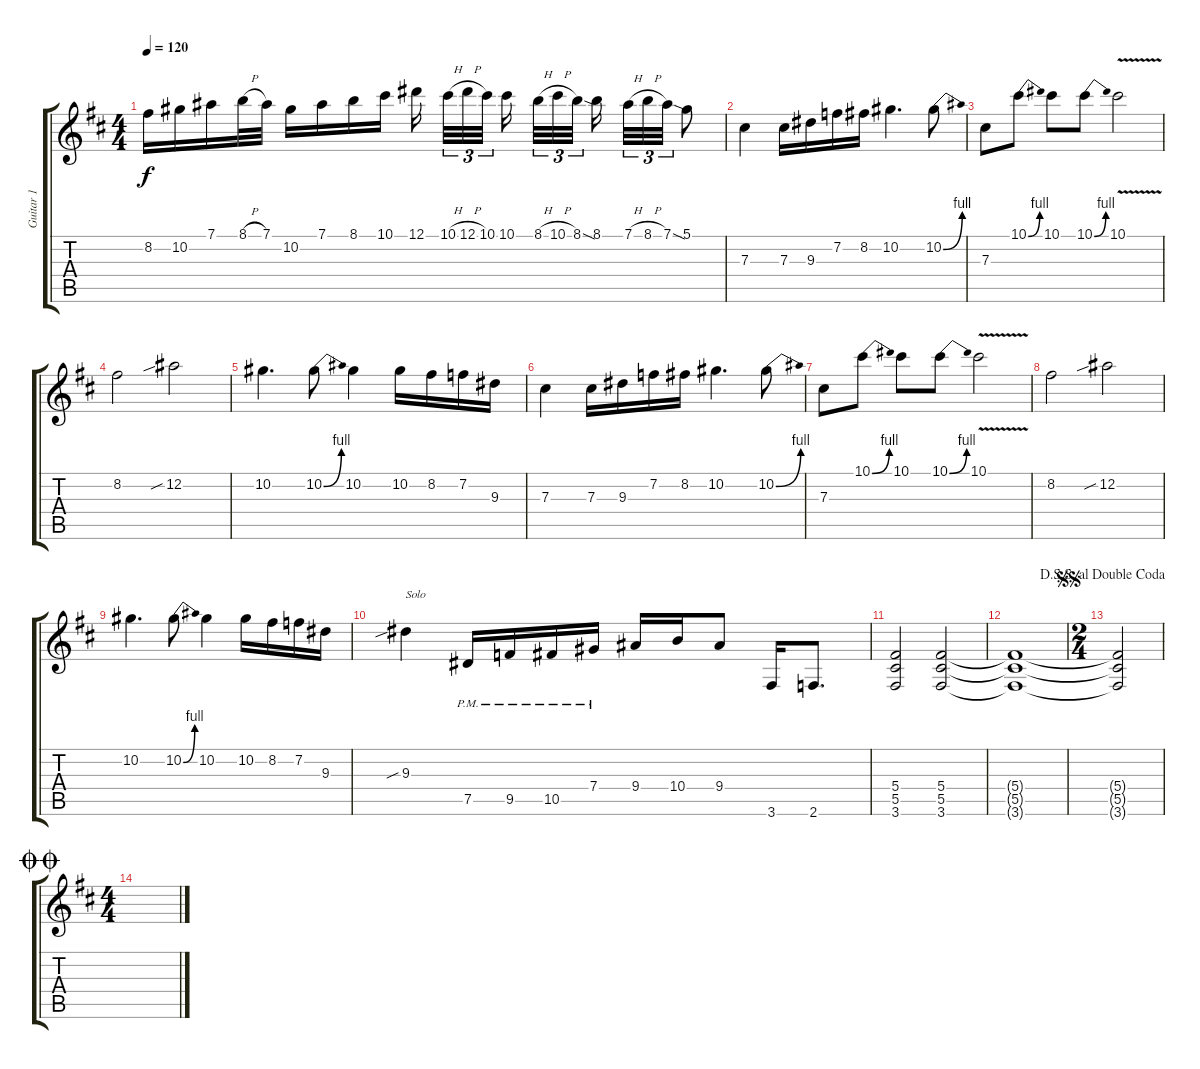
\track ("Guitar 1" "Guitar 1") {instrument overdrivenguitar}
\staff {score tabs}
\tuning (Eb4 Bb3 Gb3 Db3 Ab2 Eb2) {hide}
\ts (4 4)
\tempo 120
\clef g2
\ks bminor
8.2.16{dy f} 10.2.16 7.1.16 8.1{h}.32 7.1.32 10.2.16 7.1.16 8.1.16 10.1.16 12.1.16{beam splitsecondary} 10.1{h}.32{tu (3 2)} 12.1{h}.32{tu (3 2)} 10.1.32{tu (3 2) beam splitsecondary} 10.1.16{beam splitsecondary} 8.1{h}.32{tu (3 2)} 10.1{h}.32{tu (3 2)} 8.1{sod}.32{tu (3 2)} 8.1.16{beam splitsecondary} 7.1{h}.32{tu (3 2)} 8.1{h}.32{tu (3 2)} 7.1{sod}.32{tu (3 2)} 5.1.8 |
7.3.4 7.3.16 9.3.16 7.2.16 8.2.16 10.2.4{d} 10.2{be (bend 0 0 60 4)}.8 |
7.3.8 10.1{be (bend 0 0 60 4)}.8 10.1.8 10.1{be (bend 0 0 60 4)}.8 10.1{v}.2 |
8.2.2 12.2{sib}.2 |
10.2.4{d} 10.2{be (bend 0 0 60 4)}.8 10.2.4 10.2.16 8.2.16 7.2.16 9.3.16 |
7.3.4 7.3.16 9.3.16 7.2.16 8.2.16 10.2.4{d} 10.2{be (bend 0 0 60 4)}.8 |
7.3.8 10.1{be (bend 0 0 60 4)}.8 10.1.8 10.1{be (bend 0 0 60 4)}.8 10.1{v}.2 |
8.2.2 12.2{sib}.2 |
10.2.4{d} 10.2{be (bend 0 0 60 4)}.8 10.2.4 10.2.16 8.2.16 7.2.16 9.3.16 |
9.3{sib}.4{txt "Solo"} 7.5{pm}.16 9.5{pm}.16 10.5{pm}.16 7.4{pm}.16 9.4.16 10.4.16 9.4.8 3.6.16 2.6.8{d} |
(5.4 5.5 3.6).2 (5.4 5.5 3.6).2 |
(5.4{t} 5.5{t} 3.6{t}).1 |
\ts (2 4)
\jump segnosegno
\jump dalsegnosegnoaldoublecoda
(5.4{t} 5.5{t} 3.6{t}).2 |
\ts (4 4)
\jump doublecoda
